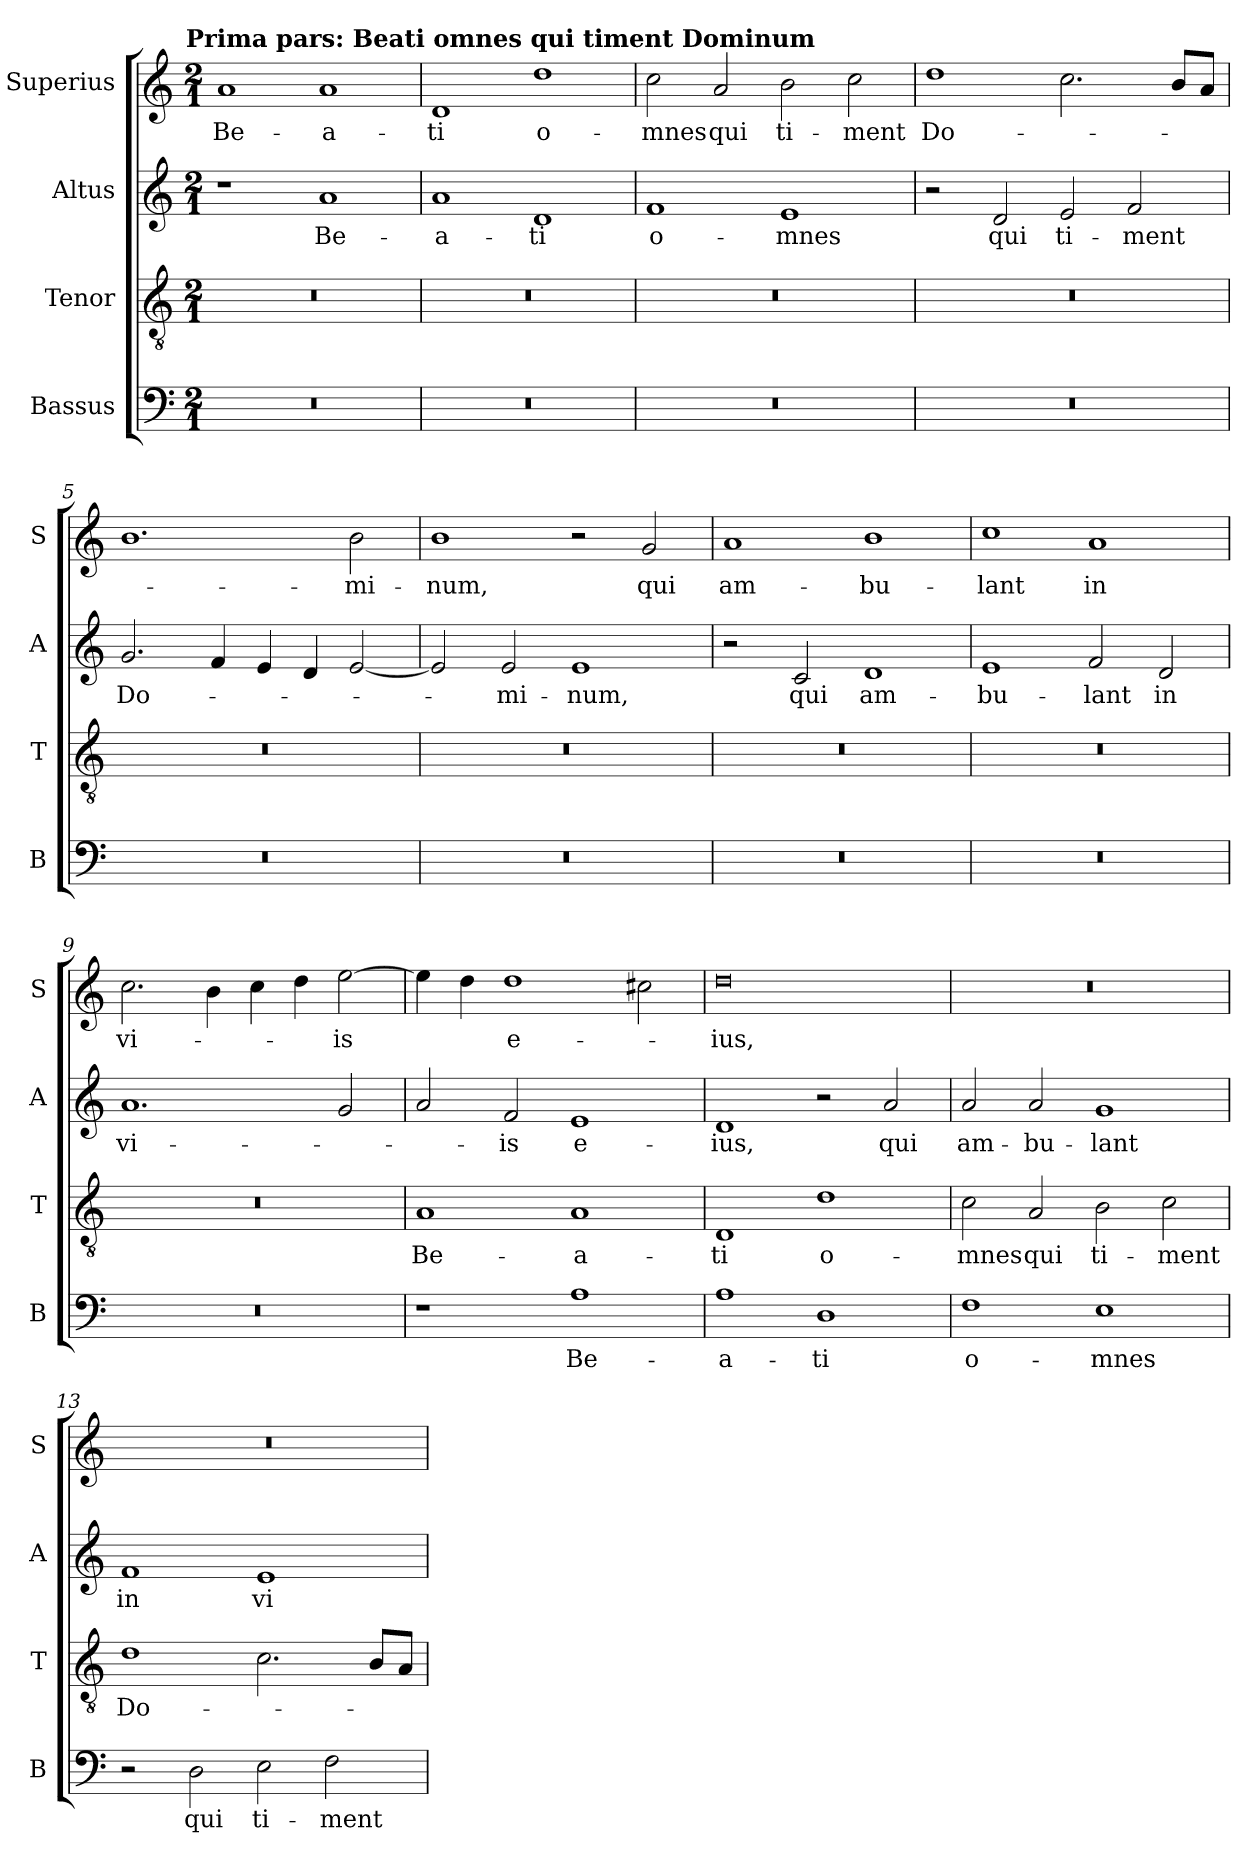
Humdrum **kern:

**kern	**text	**kern	**text	**kern	**text	**kern	**text
*part4	*part4	*part3	*part3	*part2	*part2	*part1	*part1
*staff4	*staff4	*staff3	*staff3	*staff2	*staff2	*staff1	*staff1
*I"Bassus	*	*I"Tenor	*	*I"Altus	*	*I"Superius	*
*I'B	*	*I'T	*	*I'A	*	*I'S	*
*clefF4	*	*clefGv2	*	*clefG2	*	*clefG2	*
*k[]	*	*k[]	*	*k[]	*	*k[]	*
!!LO:TX:omd:t=Prima pars&colon; Beati omnes qui timent Dominum
*M2/1	*	*M2/1	*	*M2/1	*	*M2/1	*
=1	=1	=1	=1	=1	=1	=1	=1
0r	.	0r	.	1r	.	1a	Be-
.	.	.	.	1a	Be-	1a	-a-
=2	=2	=2	=2	=2	=2	=2	=2
0r	.	0r	.	1a	-a-	1d	-ti
.	.	.	.	1d	-ti	1dd	o-
=3	=3	=3	=3	=3	=3	=3	=3
0r	.	0r	.	1f	o-	2cc	-mnes
.	.	.	.	.	.	2a	qui
.	.	.	.	1e	-mnes	2b	ti-
.	.	.	.	.	.	2cc	-ment
=4	=4	=4	=4	=4	=4	=4	=4
0r	.	0r	.	2r	.	1dd	Do-
.	.	.	.	2d	qui	.	.
.	.	.	.	2e	ti-	2.cc	.
.	.	.	.	2f	-ment	.	.
.	.	.	.	.	.	8bL	.
.	.	.	.	.	.	8aJ	.
=5	=5	=5	=5	=5	=5	=5	=5
0r	.	0r	.	2.g	Do-	1.b	.
.	.	.	.	4f	.	.	.
.	.	.	.	4e	.	.	.
.	.	.	.	4d	.	.	.
.	.	.	.	[2e	.	2b	-mi-
=6	=6	=6	=6	=6	=6	=6	=6
0r	.	0r	.	2e]	.	1b	-num,
.	.	.	.	2e	-mi-	.	.
.	.	.	.	1e	-num,	2r	.
.	.	.	.	.	.	2g	qui
=7	=7	=7	=7	=7	=7	=7	=7
0r	.	0r	.	2r	.	1a	am-
.	.	.	.	2c	qui	.	.
.	.	.	.	1d	am-	1b	-bu-
=8	=8	=8	=8	=8	=8	=8	=8
0r	.	0r	.	1e	-bu-	1cc	-lant
.	.	.	.	2f	-lant	1a	in
.	.	.	.	2d	in	.	.
=9	=9	=9	=9	=9	=9	=9	=9
0r	.	0r	.	1.a	vi-	2.cc	vi-
.	.	.	.	.	.	4b	.
.	.	.	.	.	.	4cc	.
.	.	.	.	.	.	4dd	.
.	.	.	.	2g	.	[2ee	-is
=10	=10	=10	=10	=10	=10	=10	=10
1r	.	1A	Be-	2a	.	4ee]	.
.	.	.	.	.	.	4dd	.
.	.	.	.	2f	-is	1dd	e-
1A	Be-	1A	-a-	1e	e-	.	.
.	.	.	.	.	.	2cc#X	.
=11	=11	=11	=11	=11	=11	=11	=11
1A	-a-	1D	-ti	1d	-ius,	0dd	-ius,
1D	-ti	1d	o-	2r	.	.	.
.	.	.	.	2a	qui	.	.
=12	=12	=12	=12	=12	=12	=12	=12
1F	o-	2c	-mnes	2a	am-	0r	.
.	.	2A	qui	2a	-bu-	.	.
1E	-mnes	2B	ti-	1g	-lant	.	.
.	.	2c	-ment	.	.	.	.
=13	=13	=13	=13	=13	=13	=13	=13
2r	.	1d	Do-	1f	in	0r	.
2D	qui	.	.	.	.	.	.
2E	ti-	2.c	.	1e	vi-	.	.
2F	-ment	.	.	.	.	.	.
.	.	8BL	.	.	.	.	.
.	.	8AJ	.	.	.	.	.
=	=	=	=	=	=	=	=
*-	*-	*-	*-	*-	*-	*-	*-
